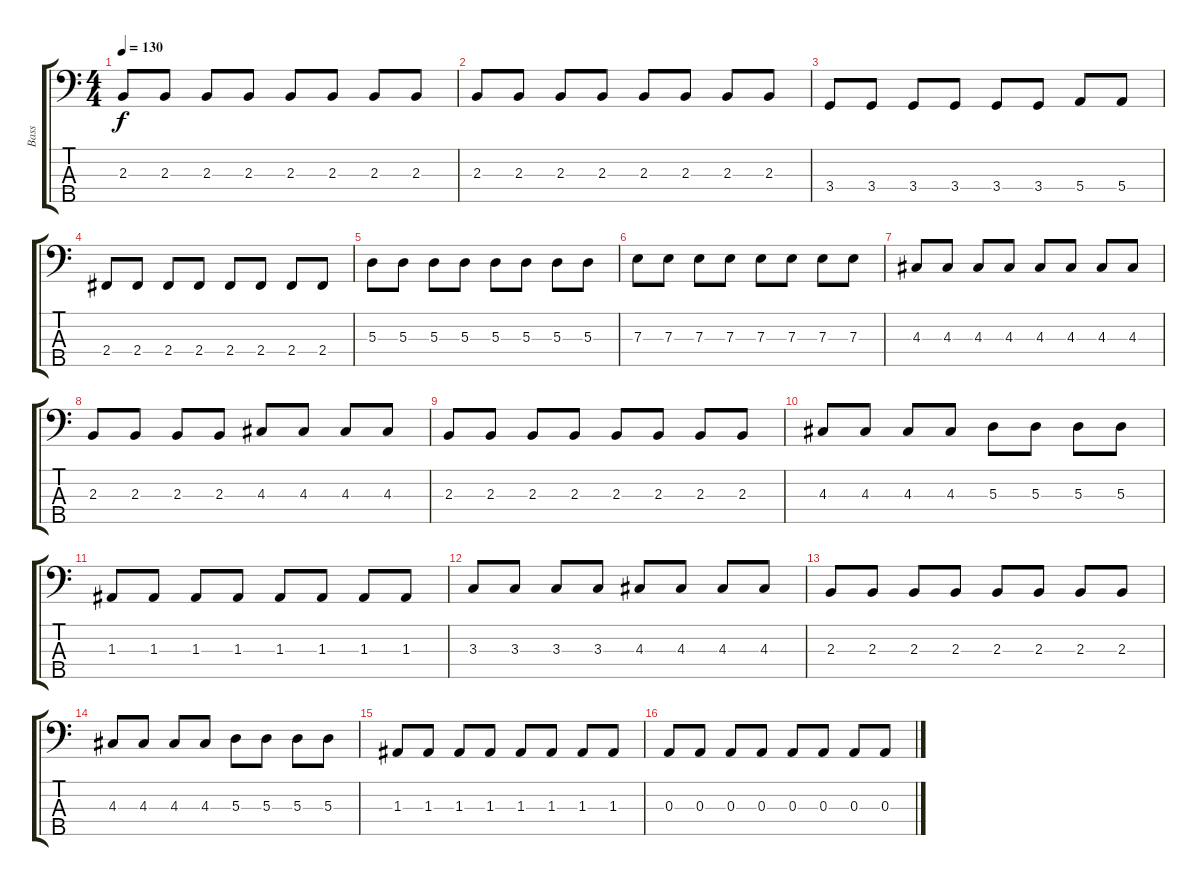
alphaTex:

\track ("Bass" "Bass") {instrument electricbassfinger}
\staff {score tabs}
\tuning (G2 D2 A1 E1 B0) {hide}
\ts (4 4)
\tempo 130
\clef f4
\ks c
2.3.8{dy f} 2.3.8 2.3.8 2.3.8 2.3.8 2.3.8 2.3.8 2.3.8 |
2.3.8 2.3.8 2.3.8 2.3.8 2.3.8 2.3.8 2.3.8 2.3.8 |
3.4.8 3.4.8 3.4.8 3.4.8 3.4.8 3.4.8 5.4.8 5.4.8 |
2.4.8 2.4.8 2.4.8 2.4.8 2.4.8 2.4.8 2.4.8 2.4.8 |
5.3.8 5.3.8 5.3.8 5.3.8 5.3.8 5.3.8 5.3.8 5.3.8 |
7.3.8 7.3.8 7.3.8 7.3.8 7.3.8 7.3.8 7.3.8 7.3.8 |
4.3.8 4.3.8 4.3.8 4.3.8 4.3.8 4.3.8 4.3.8 4.3.8 |
2.3.8 2.3.8 2.3.8 2.3.8 4.3.8 4.3.8 4.3.8 4.3.8 |
2.3.8 2.3.8 2.3.8 2.3.8 2.3.8 2.3.8 2.3.8 2.3.8 |
4.3.8 4.3.8 4.3.8 4.3.8 5.3.8 5.3.8 5.3.8 5.3.8 |
1.3.8 1.3.8 1.3.8 1.3.8 1.3.8 1.3.8 1.3.8 1.3.8 |
3.3.8 3.3.8 3.3.8 3.3.8 4.3.8 4.3.8 4.3.8 4.3.8 |
2.3.8 2.3.8 2.3.8 2.3.8 2.3.8 2.3.8 2.3.8 2.3.8 |
4.3.8 4.3.8 4.3.8 4.3.8 5.3.8 5.3.8 5.3.8 5.3.8 |
1.3.8 1.3.8 1.3.8 1.3.8 1.3.8 1.3.8 1.3.8 1.3.8 |
0.3.8 0.3.8 0.3.8 0.3.8 0.3.8 0.3.8 0.3.8 0.3.8
